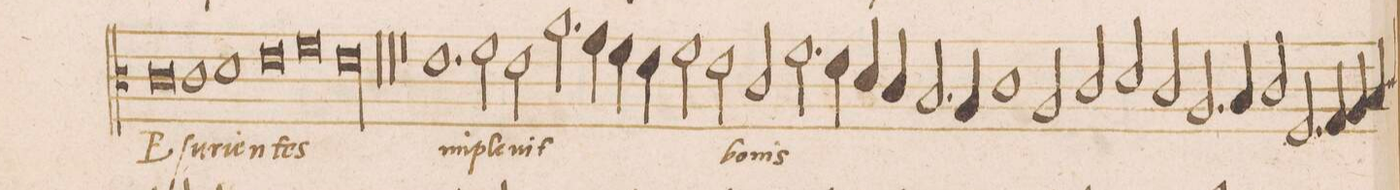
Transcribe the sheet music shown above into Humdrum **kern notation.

**kern	**text
*I"ALTVS	*
*clefC3	*
*k[]	*
*met(C|)	*
*M2/1	*
0c	E-
=97-	=97-
1c	-ſu-
1d	-ri-
=98-	=98-
0e	-en-
=99-	=99-
0f	-tes
=100-	=100-
00e	.
=101-	=101-
=102-	=102-
00r	.
=103-	=103-
=104-	=104-
00r	.
=105-	=105-
=106-	=106-
0r	.
=107-	=107-
1.e	in
2f\	ple-
=108-	=108-
2e\	-uit
2.a\	.
4g\	.
4f\	.
4e\	.
=109-	=109-
2f\	.
2e\	.
2c/	bo-
2.f\	-nis
=110-	=110-
4e\	.
4d/	.
4c/	.
2.B/	.
4A/	.
=111-	=111-
1c	.
2A/	.
2c/	.
=112-	=112-
2d/	.
2c/	.
2.A/	.
4B/	.
=113-	=113-
2c/	.
2.F/	.
4G/	.
4A/	.
4B/	.
*custos:c	*
=114-	=114-
*-	*-
